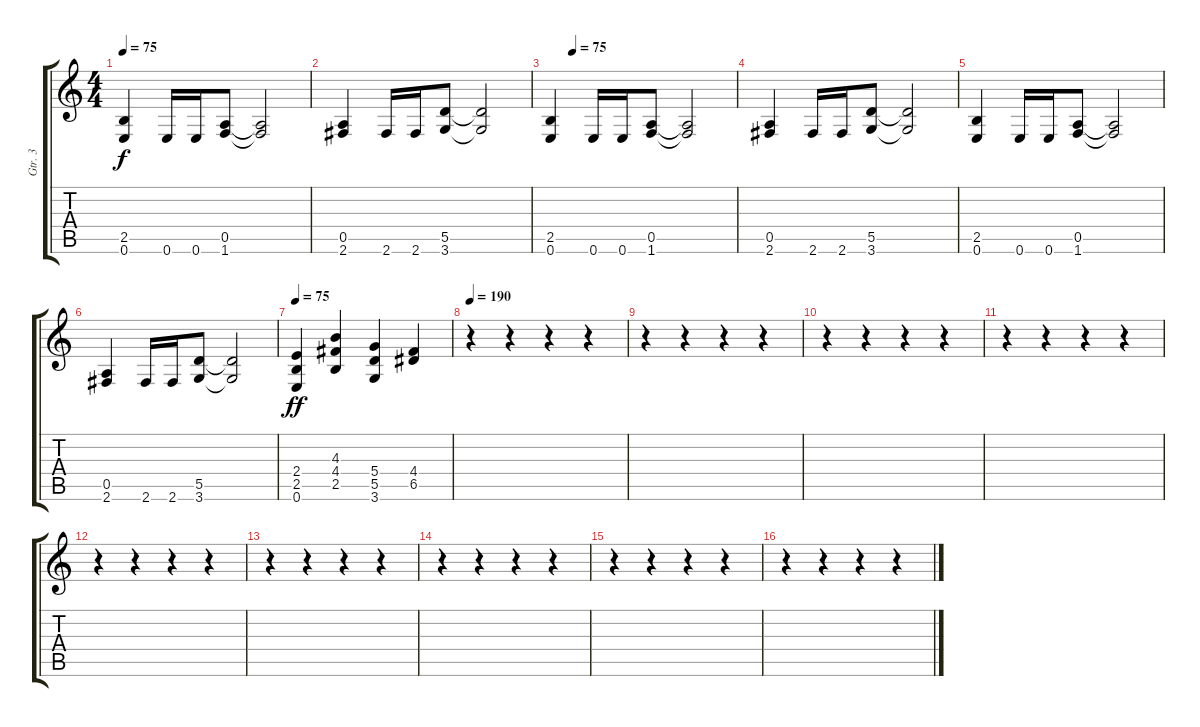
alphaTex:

\track ("Gtr. 3" "Gtr. 3") {instrument overdrivenguitar}
\staff {score tabs}
\tuning (E4 B3 G3 D3 A2 E2) {hide}
\ts (4 4)
\tempo 75
\clef g2
\ks c
(2.5 0.6).4{dy f} 0.6.16 0.6.16 (0.5 1.6).8 (0.5{t} 1.6{t}).2 |
(0.5 2.6).4 2.6.16 2.6.16 (5.5 3.6).8 (5.5{t} 3.6{t}).2 |
\tempo (75 0.125)
(2.5 0.6).4 0.6.16 0.6.16 (0.5 1.6).8 (0.5{t} 1.6{t}).2 |
(0.5 2.6).4 2.6.16 2.6.16 (5.5 3.6).8 (5.5{t} 3.6{t}).2 |
(2.5 0.6).4 0.6.16 0.6.16 (0.5 1.6).8 (0.5{t} 1.6{t}).2 |
(0.5 2.6).4 2.6.16 2.6.16 (5.5 3.6).8 (5.5{t} 3.6{t}).2 |
\tempo 75
(2.4 2.5 0.6).4{dy ff} (4.3 4.4 2.5).4 (5.4 5.5 3.6).4 (4.4 6.5).4 |
\tempo 190
r.4 r.4 r.4 r.4 |
r.4 r.4 r.4 r.4 |
r.4 r.4 r.4 r.4 |
r.4 r.4 r.4 r.4 |
r.4 r.4 r.4 r.4 |
r.4 r.4 r.4 r.4 |
r.4 r.4 r.4 r.4 |
r.4 r.4 r.4 r.4 |
r.4 r.4 r.4 r.4
